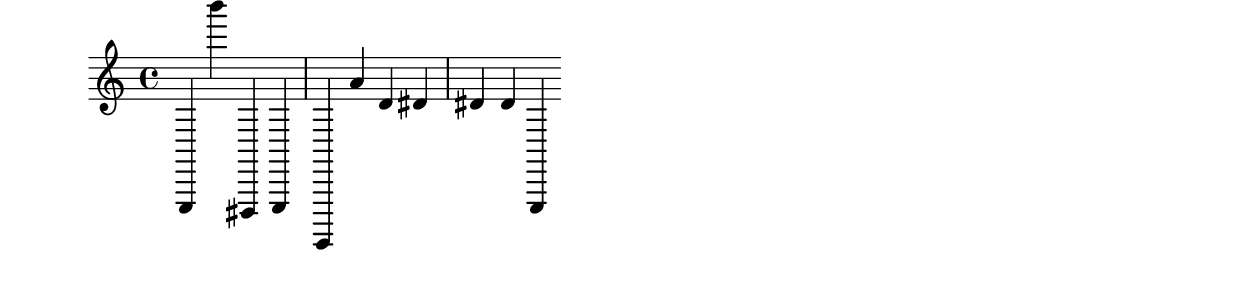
\version "2.22" 
\include "lilypond-book-preamble.ly"
    
color = #(define-music-function (parser location color) (string?) #{
        \once \override NoteHead #'color = #(x11-color color)
        \once \override Stem #'color = #(x11-color color)
        \once \override Rest #'color = #(x11-color color)
        \once \override Beam #'color = #(x11-color color)
     #})
    
\header { } 
\score  { 
 \new Voice { \new Voice { e,, 4  
                b''' 4  
                dis,, 4  
                e,, 4  
                e,,, 4  
                a' 4  
                d' 4  
                dis' 4  
                dis' 4  
                dis' 4  
                e,, 4  
                 } 
               
 
           } 
         
 
  } 
 
\paper { }
\layout {
  \context {
    \RemoveEmptyStaffContext
    \override VerticalAxisGroup #'remove-first = ##t
  }
 }
 
